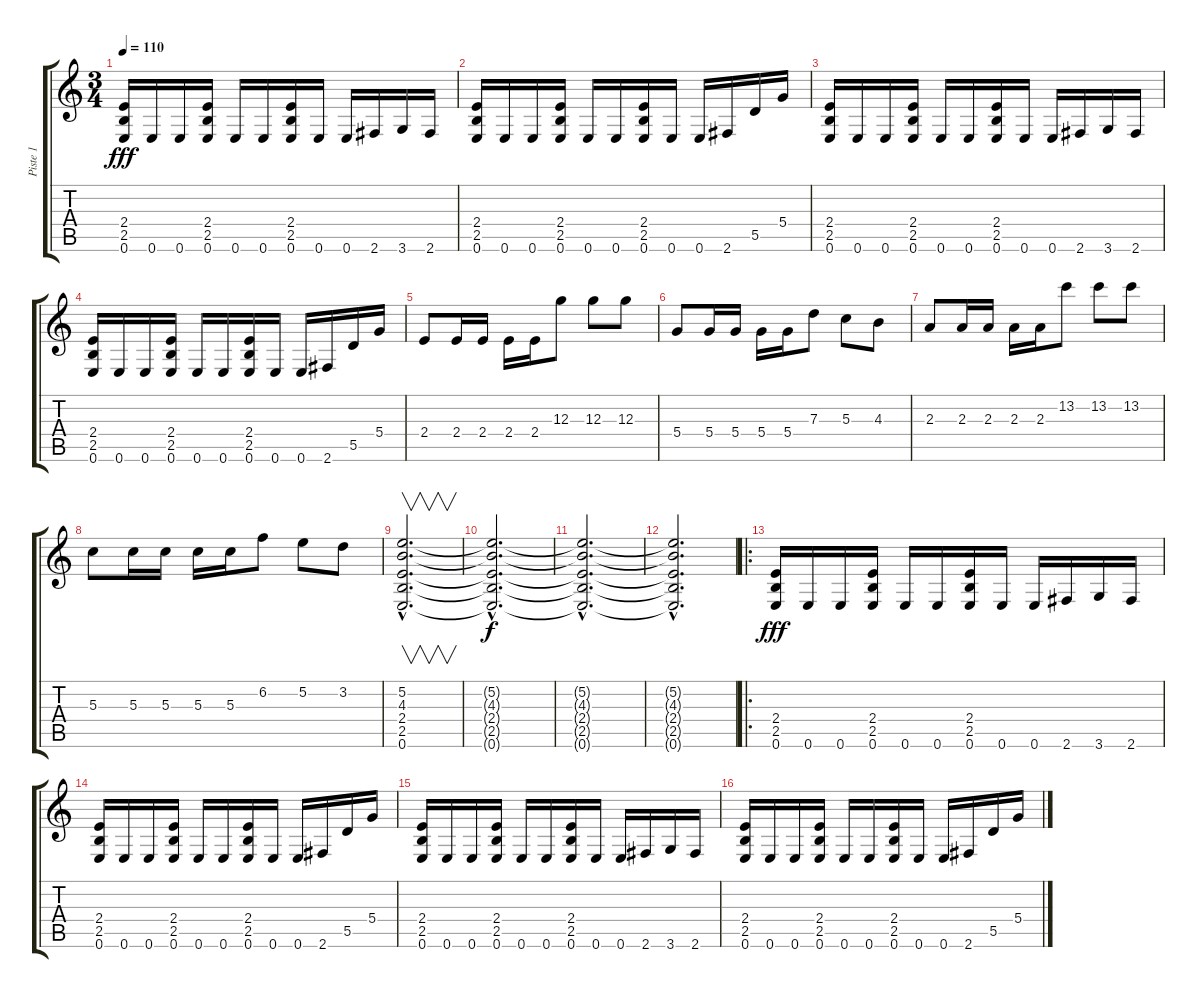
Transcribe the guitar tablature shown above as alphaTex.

\track ("Piste 1" "Piste 1") {instrument distortionguitar}
\staff {score tabs}
\tuning (E4 B3 G3 D3 A2 E2) {hide}
\ts (3 4)
\tempo 110
\clef g2
\ks c
(2.4 2.5 0.6).16{dy fff} 0.6.16 0.6.16 (2.4 2.5 0.6).16 0.6.16 0.6.16 (2.4 2.5 0.6).16 0.6.16 0.6.16 2.6.16 3.6.16 2.6.16 |
(2.4 2.5 0.6).16 0.6.16 0.6.16 (2.4 2.5 0.6).16 0.6.16 0.6.16 (2.4 2.5 0.6).16 0.6.16 0.6.16 2.6.16 5.5.16 5.4.16 |
(2.4 2.5 0.6).16 0.6.16 0.6.16 (2.4 2.5 0.6).16 0.6.16 0.6.16 (2.4 2.5 0.6).16 0.6.16 0.6.16 2.6.16 3.6.16 2.6.16 |
(2.4 2.5 0.6).16 0.6.16 0.6.16 (2.4 2.5 0.6).16 0.6.16 0.6.16 (2.4 2.5 0.6).16 0.6.16 0.6.16 2.6.16 5.5.16 5.4.16 |
2.4.8 2.4.16 2.4.16 2.4.16 2.4.16 12.3.8 12.3.8 12.3.8 |
5.4.8 5.4.16 5.4.16 5.4.16 5.4.16 7.3.8 5.3.8 4.3.8 |
2.3.8 2.3.16 2.3.16 2.3.16 2.3.16 13.2.8 13.2.8 13.2.8 |
5.3.8 5.3.16 5.3.16 5.3.16 5.3.16 6.2.8 5.2.8 3.2.8 |
(5.2{hac} 4.3{hac} 2.4{hac} 2.5{hac} 0.6{hac}).2{v d} |
(5.2{hac t} 4.3{hac t} 2.4{hac t} 2.5{hac t} 0.6{hac t}).2{d dy f} |
(5.2{hac t} 4.3{hac t} 2.4{hac t} 2.5{hac t} 0.6{hac t}).2{d} |
(5.2{hac t} 4.3{hac t} 2.4{hac t} 2.5{hac t} 0.6{hac t}).2{d} |
\ro
(2.4 2.5 0.6).16{dy fff} 0.6.16 0.6.16 (2.4 2.5 0.6).16 0.6.16 0.6.16 (2.4 2.5 0.6).16 0.6.16 0.6.16 2.6.16 3.6.16 2.6.16 |
(2.4 2.5 0.6).16 0.6.16 0.6.16 (2.4 2.5 0.6).16 0.6.16 0.6.16 (2.4 2.5 0.6).16 0.6.16 0.6.16 2.6.16 5.5.16 5.4.16 |
(2.4 2.5 0.6).16 0.6.16 0.6.16 (2.4 2.5 0.6).16 0.6.16 0.6.16 (2.4 2.5 0.6).16 0.6.16 0.6.16 2.6.16 3.6.16 2.6.16 |
(2.4 2.5 0.6).16 0.6.16 0.6.16 (2.4 2.5 0.6).16 0.6.16 0.6.16 (2.4 2.5 0.6).16 0.6.16 0.6.16 2.6.16 5.5.16 5.4.16
